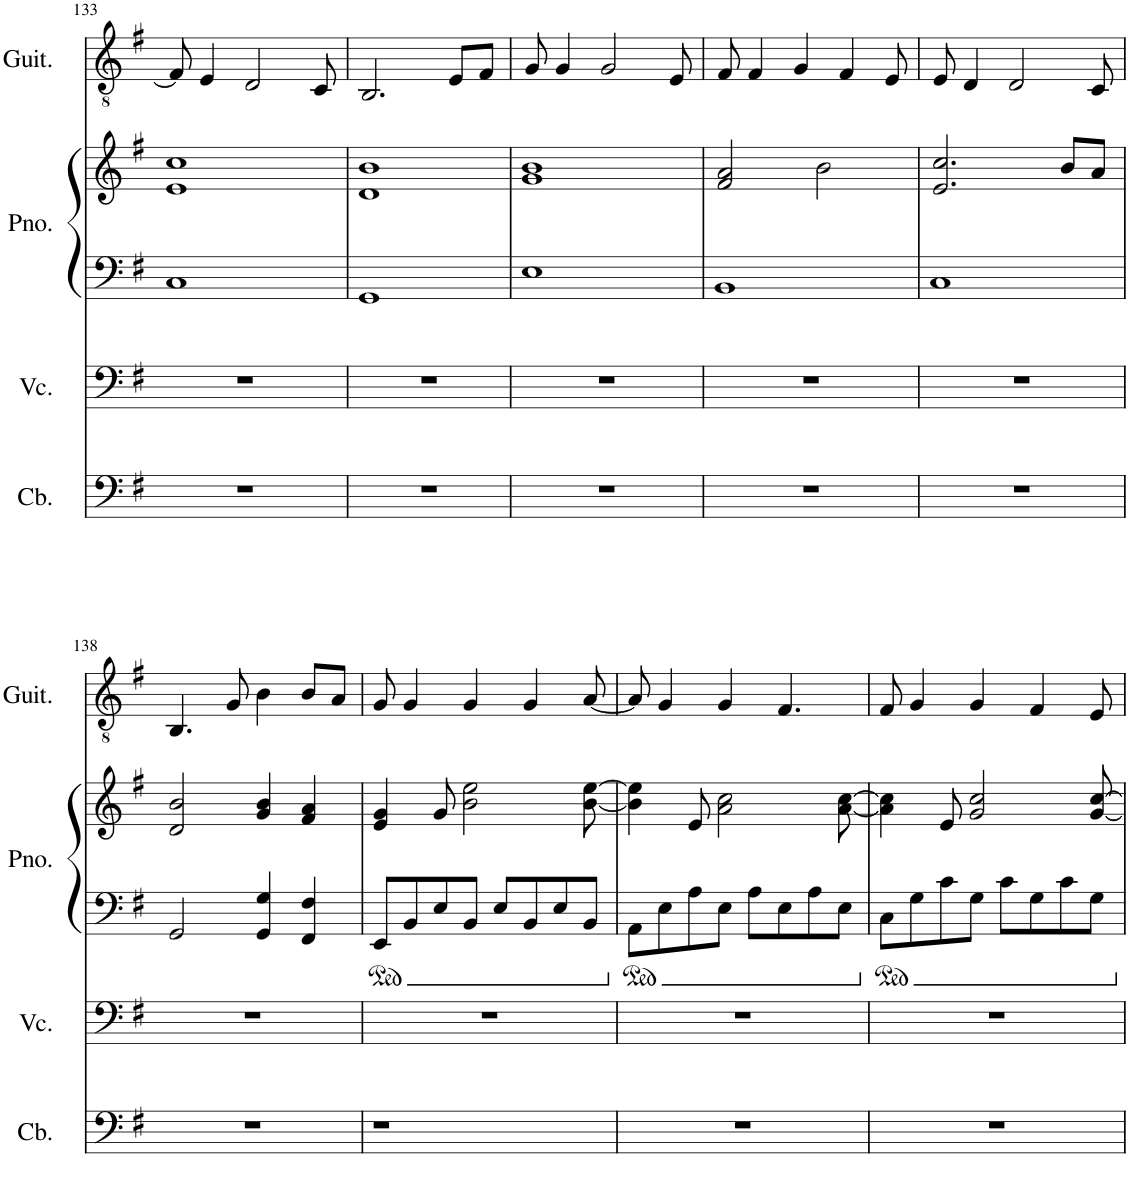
**kern	**kern	**kern	**kern	**kern
*part4	*part3	*part2	*part2	*part1
*staff5	*staff4	*staff3	*staff2	*staff1
*I"Contrabass	*I"Violoncello	*I"Piano	*	*I"Classical Guitar
*I'Cb.	*I'Vc.	*I'Pno.	*	*I'Guit.
!!LO:PB:g=z
*clefF4	*clefF4	*clefF4	*clefG2	*clefGv2
*Trd7c12	*	*	*	*
*k[f#]	*k[f#]	*k[f#]	*k[f#]	*k[f#]
*M4/4	*M4/4	*M4/4	*M4/4	*M4/4
=133	=133	=133	=133	=133
1r	1r	1C	1e 1cc	8F#/]
.	.	.	.	4E/
.	.	.	.	2D/
.	.	.	.	8C/
=134	=134	=134	=134	=134
1r	1r	1GG	1d 1b	2.BB/
.	.	.	.	8E/L
.	.	.	.	8F#/J
=135	=135	=135	=135	=135
1r	1r	1E	1g 1b	8G/
.	.	.	.	4G/
.	.	.	.	2G/
.	.	.	.	8E/
=136	=136	=136	=136	=136
1r	1r	1BB	2f#/ 2a/	8F#/
.	.	.	.	4F#/
.	.	.	.	4G/
.	.	.	2b\	.
.	.	.	.	4F#/
.	.	.	.	8E/
=137	=137	=137	=137	=137
1r	1r	1C	2.e/ 2.cc/	8E/
.	.	.	.	4D/
.	.	.	.	2D/
.	.	.	8b/L	.
.	.	.	8a/J	8C/
!!LO:LB:g=z
=138	=138	=138	=138	=138
1r	1r	2GG/	2d/ 2b/	4.BB/
.	.	.	.	8G/
.	.	4GG/ 4G/	4g/ 4b/	4B\
.	.	4FF#/ 4F#/	4f#/ 4a/	8B/L
.	.	.	.	8A/J
=139	=139	=139	=139	=139
1r	1r	8EE/L	4e/ 4g/	8G/
.	.	8BB/	.	4G/
.	.	8E/	8g/	.
.	.	8BB/J	2b\ 2ee\	4G/
.	.	8E/L	.	.
.	.	8BB/	.	4G/
.	.	8E/	.	.
.	.	8BB/J	[8b\ [8ee\	[8A/
=140	=140	=140	=140	=140
1r	1r	8AA\L	4b\] 4ee\]	8A/]
.	.	8E\	.	4G/
.	.	8A\	8e/	.
.	.	8E\J	2a\ 2cc\	4G/
.	.	8A\L	.	.
.	.	8E\	.	4.F#/
.	.	8A\	.	.
.	.	8E\J	[8a\ [8cc\	.
=141	=141	=141	=141	=141
1r	1r	8C\L	4a\] 4cc\]	8F#/
.	.	8G\	.	4G/
.	.	8c\	8e/	.
.	.	8G\J	2g/ 2cc/	4G/
.	.	8c\L	.	.
.	.	8G\	.	4F#/
.	.	8c\	.	.
.	.	8G\J	[8g/ [8cc/	8E/
=	=	=	=	=
*-	*-	*-	*-	*-
